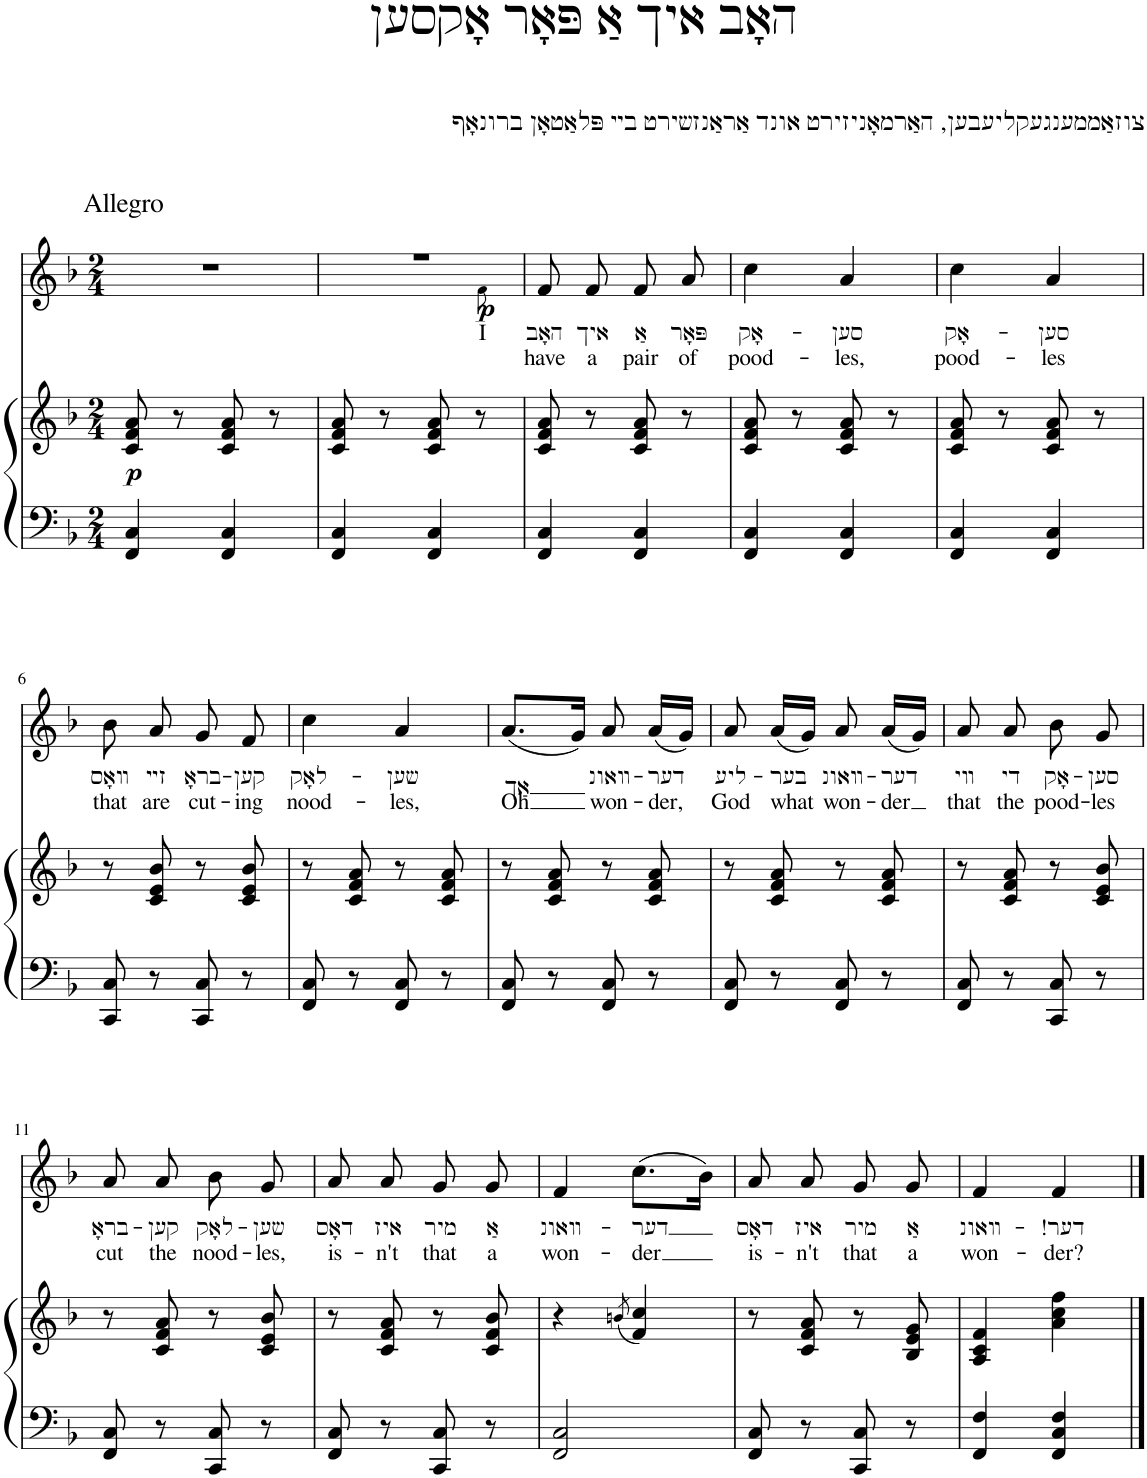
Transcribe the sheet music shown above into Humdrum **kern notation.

**kern	**kern	**dynam	**kern	**text	**text	**dynam
*part2	*part2	*part2	*part1	*part1	*part1	*part1
*staff3	*staff2	*staff2/3	*staff1	*staff1	*staff1	*staff1
*I"Klavier	*	*	*I"Piano	*	*	*
*	*	*	*I'Pno	*	*	*
*clefF4	*clefG2	*	*clefG2	*	*	*
*k[b-]	*k[b-]	*	*k[b-]	*	*	*
*M2/4	*M2/4	*	*M2/4	*	*	*
=1	=1	=1	=1	=1	=1	=1
!	!	!	!LO:TX:a:t=Allegro	!	!	!
!	!	!LO:DY:b	!	!	!	!
4FF/ 4C/	8c/ 8f/ 8a/	p	2r	.	.	.
.	8r	.	.	.	.	.
4FF/ 4C/	8c/ 8f/ 8a/	.	.	.	.	.
.	8r	.	.	.	.	.
=2	=2	=2	=2	=2	=2	=2
*	*	*	*^	*	*	*
4FF/ 4C/	8c/ 8f/ 8a/	.	2r	4.ryy	.	.	.
.	8r	.	.	.	.	.	.
4FF/ 4C/	8c/ 8f/ 8a/	.	.	.	.	.	.
!	!	!	!	!	!LO:LY:b	!	!LO:DY:b
.	8r	.	.	8f!\	I	.	p
=3	=3	=3	=3	=3	=3	=3	=3
!	!	!	!	!	!LO:LY:b	!LO:LY:b	!
*	*	*	*v	*v	*	*	*
4FF/ 4C/	8c/ 8f/ 8a/	.	8f/	האָב	have	.
!	!	!	!	!LO:LY:b	!LO:LY:b	!
.	8r	.	8f/	איך	a	.
!	!	!	!	!LO:LY:b	!LO:LY:b	!
4FF/ 4C/	8c/ 8f/ 8a/	.	8f/	אַ	pair	.
!	!	!	!	!LO:LY:b	!LO:LY:b	!
.	8r	.	8a/	פּאָר	of	.
=4	=4	=4	=4	=4	=4	=4
!	!	!	!	!LO:LY:b	!LO:LY:b	!
4FF/ 4C/	8c/ 8f/ 8a/	.	4cc\	אָק-	pood-	.
.	8r	.	.	.	.	.
!	!	!	!	!LO:LY:b	!LO:LY:b	!
4FF/ 4C/	8c/ 8f/ 8a/	.	4a/	-סען	-les,	.
.	8r	.	.	.	.	.
=5	=5	=5	=5	=5	=5	=5
!	!	!	!	!LO:LY:b	!LO:LY:b	!
4FF/ 4C/	8c/ 8f/ 8a/	.	4cc\	אָק-	pood-	.
.	8r	.	.	.	.	.
!	!	!	!	!LO:LY:b	!LO:LY:b	!
4FF/ 4C/	8c/ 8f/ 8a/	.	4a/	-סען	-les	.
.	8r	.	.	.	.	.
!!LO:LB:g=z
=6	=6	=6	=6	=6	=6	=6
!	!	!	!	!LO:LY:b	!LO:LY:b	!
8CC/ 8C/	8r	.	8b-\	װאָס	that	.
!	!	!	!	!LO:LY:b	!LO:LY:b	!
8r	8c/ 8e/ 8b-/	.	8a/	זײ	are	.
!	!	!	!	!LO:LY:b	!LO:LY:b	!
8CC/ 8C/	8r	.	8g/	בראָ-	cut-	.
!	!	!	!	!LO:LY:b	!LO:LY:b	!
8r	8c/ 8e/ 8b-/	.	8f/	-קען	-ing	.
=7	=7	=7	=7	=7	=7	=7
!	!	!	!	!LO:LY:b	!LO:LY:b	!
8FF/ 8C/	8r	.	4cc\	לאָק-	nood-	.
8r	8c/ 8f/ 8a/	.	.	.	.	.
!	!	!	!	!LO:LY:b	!LO:LY:b	!
8FF/ 8C/	8r	.	4a/	-שען	-les,	.
8r	8c/ 8f/ 8a/	.	.	.	.	.
=8	=8	=8	=8	=8	=8	=8
!	!	!	!	!LO:LY:b	!LO:LY:b	!
8FF/ 8C/	8r	.	(8.a/L	אַך	Oh	.
8r	8c/ 8f/ 8a/	.	.	.	.	.
.	.	.	16g/Jk)	.	.	.
!	!	!	!	!LO:LY:b	!LO:LY:b	!
8FF/ 8C/	8r	.	8a/	װאונ-	won-	.
!	!	!	!	!LO:LY:b	!LO:LY:b	!
8r	8c/ 8f/ 8a/	.	(16a/LL	-דער	-der,	.
.	.	.	16g/JJ)	.	.	.
=9	=9	=9	=9	=9	=9	=9
!	!	!	!	!LO:LY:b	!LO:LY:b	!
8FF/ 8C/	8r	.	8a/	ליע-	God	.
!	!	!	!	!LO:LY:b	!LO:LY:b	!
8r	8c/ 8f/ 8a/	.	(16a/LL	-בער	what	.
.	.	.	16g/JJ)	.	.	.
!	!	!	!	!LO:LY:b	!LO:LY:b	!
8FF/ 8C/	8r	.	8a/	װאונ-	won-	.
!	!	!	!	!LO:LY:b	!LO:LY:b	!
8r	8c/ 8f/ 8a/	.	(16a/LL	-דער	-der	.
.	.	.	16g/JJ)	.	.	.
=10	=10	=10	=10	=10	=10	=10
!	!	!	!	!LO:LY:b	!LO:LY:b	!
8FF/ 8C/	8r	.	8a/	װי	that	.
!	!	!	!	!LO:LY:b	!LO:LY:b	!
8r	8c/ 8f/ 8a/	.	8a/	די	the	.
!	!	!	!	!LO:LY:b	!LO:LY:b	!
8CC/ 8C/	8r	.	8b-\	אָק-	pood-	.
!	!	!	!	!LO:LY:b	!LO:LY:b	!
8r	8c/ 8e/ 8b-/	.	8g/	-סען	-les	.
!!LO:LB:g=z
=11	=11	=11	=11	=11	=11	=11
!	!	!	!	!LO:LY:b	!LO:LY:b	!
8FF/ 8C/	8r	.	8a/	בראָ-	cut	.
!	!	!	!	!LO:LY:b	!LO:LY:b	!
8r	8c/ 8f/ 8a/	.	8a/	-קען	the	.
!	!	!	!	!LO:LY:b	!LO:LY:b	!
8CC/ 8C/	8r	.	8b-\	לאָק-	nood-	.
!	!	!	!	!LO:LY:b	!LO:LY:b	!
8r	8c/ 8e/ 8b-/	.	8g/	-שען	-les,	.
=12	=12	=12	=12	=12	=12	=12
!	!	!	!	!LO:LY:b	!LO:LY:b	!
8FF/ 8C/	8r	.	8a/	דאָס	is-	.
!	!	!	!	!LO:LY:b	!LO:LY:b	!
8r	8c/ 8f/ 8a/	.	8a/	איז	-n't	.
!	!	!	!	!LO:LY:b	!LO:LY:b	!
8CC/ 8C/	8r	.	8g/	מיר	that	.
!	!	!	!	!LO:LY:b	!LO:LY:b	!
8r	8c/ 8f/ 8b-/	.	8g/	אַ	a	.
=13	=13	=13	=13	=13	=13	=13
!	!	!	!	!LO:LY:b	!LO:LY:b	!
2FF/ 2C/	4r	.	4f/	װאונ-	won-	.
.	(8qbn/	.	.	.	.	.
!	!	!	!	!LO:LY:b	!LO:LY:b	!
.	4f/ 4cc/)	.	(8.cc\L	-דער	-der	.
.	.	.	16b-\Jk)	.	.	.
=14	=14	=14	=14	=14	=14	=14
!	!	!	!	!LO:LY:b	!LO:LY:b	!
8FF/ 8C/	8r	.	8a/	דאָס	is-	.
!	!	!	!	!LO:LY:b	!LO:LY:b	!
8r	8c/ 8f/ 8a/	.	8a/	איז	-n't	.
!	!	!	!	!LO:LY:b	!LO:LY:b	!
8CC/ 8C/	8r	.	8g/	מיר	that	.
!	!	!	!	!LO:LY:b	!LO:LY:b	!
8r	8B-/ 8e/ 8g/	.	8g/	אַ	a	.
=15	=15	=15	=15	=15	=15	=15
!	!	!	!	!LO:LY:b	!LO:LY:b	!
4FF/ 4F/	4A/ 4c/ 4f/	.	4f/	װאונ-	won-	.
!	!	!	!	!LO:LY:b	!LO:LY:b	!
4FF/ 4C/ 4F/	4a\ 4cc\ 4ff\	.	4f/	-דער!	-der?	.
==	==	==	==	==	==	==
*-	*-	*-	*-	*-	*-	*-
